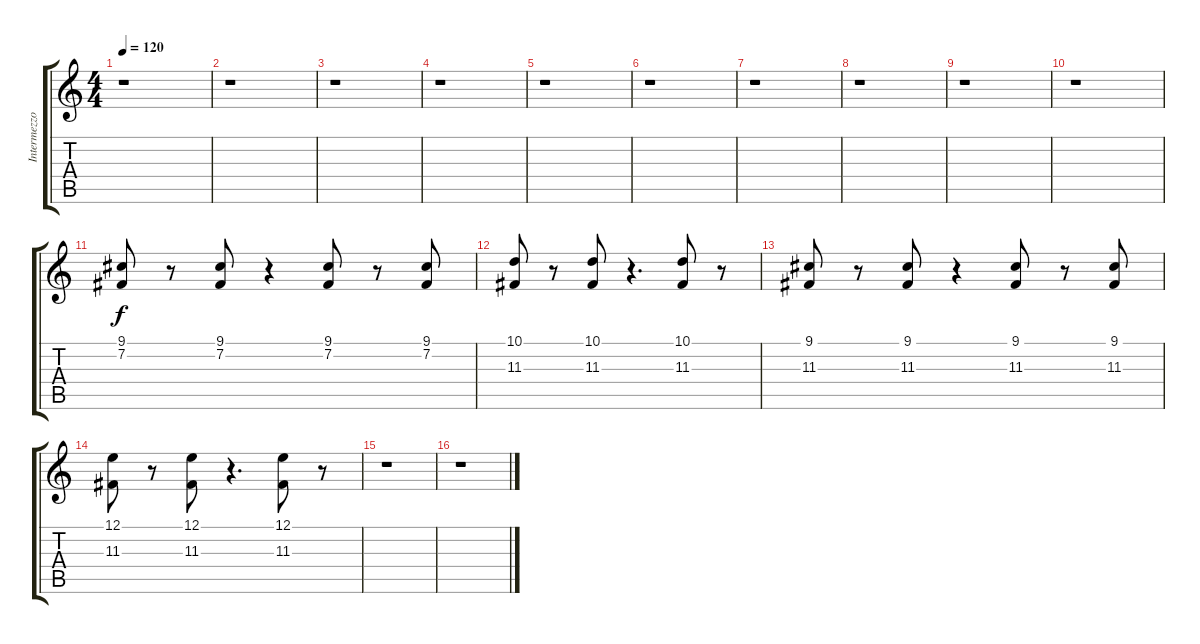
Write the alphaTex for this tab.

\track ("Intermezzo" "Intermezzo") {instrument pizzicatostrings}
\staff {score tabs}
\tuning (E4 B3 G3 D3 A2 E2) {hide}
\ts (4 4)
\tempo 120
\clef g2
\ks c
r.1{dy f} |
r.1 |
r.1 |
r.1 |
r.1 |
r.1 |
r.1 |
r.1 |
r.1 |
r.1 |
(9.1 7.2).8 r.8 (9.1 7.2).8 r.4 (9.1 7.2).8 r.8 (9.1 7.2).8 |
(10.1 11.3).8 r.8 (10.1 11.3).8 r.4{d} (10.1 11.3).8 r.8 |
(9.1 11.3).8 r.8 (9.1 11.3).8 r.4 (9.1 11.3).8 r.8 (9.1 11.3).8 |
(12.1 11.3).8 r.8 (12.1 11.3).8 r.4{d} (12.1 11.3).8 r.8 |
r.1 |
r.1
